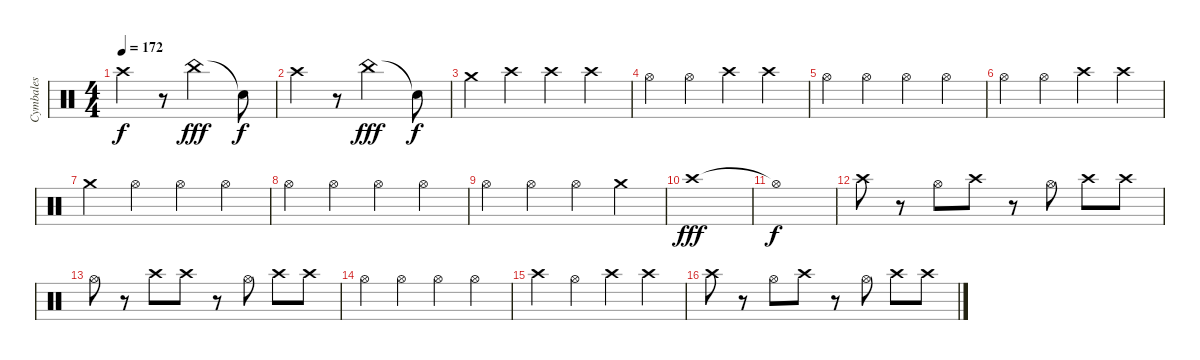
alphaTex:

\track ("Cymbales" "Cymbales") {instrument percussion}
\staff {score}
\articulation defaults
\ts (4 4)
\tempo 172
\clef neutral
\ks c "Crash high (hit)".4{dy f}
r.8 "China (hit)".2{dy fff} "Snare (hit)"{t}.8{dy f} |
"Crash high (hit)".4 r.8 "China (hit)".2{dy fff} "Snare (hit)"{t}.8{dy f} |
"Crash medium (hit)".4 "Crash high (hit)".4 "Crash high (hit)".4 "Crash high (hit)".4 |
"Hi-Hat (open)".4 "Hi-Hat (open)".4 "Crash high (hit)".4 "Crash high (hit)".4 |
"Hi-Hat (open)".4 "Hi-Hat (open)".4 "Hi-Hat (open)".4 "Hi-Hat (open)".4 |
"Hi-Hat (open)".4 "Hi-Hat (open)".4 "Crash high (hit)".4 "Crash high (hit)".4 |
"Crash medium (hit)".4 "Hi-Hat (open)".4 "Hi-Hat (open)".4 "Hi-Hat (open)".4 |
"Hi-Hat (open)".4 "Hi-Hat (open)".4 "Hi-Hat (open)".4 "Hi-Hat (open)".4 |
"Hi-Hat (open)".4 "Hi-Hat (open)".4 "Hi-Hat (open)".4 "Crash medium (hit)".4 |
"Crash high (hit)".1{dy fff} |
"Hi-Hat (open)"{t}.1{dy f} |
"Crash high (hit)".8 r.8 "Hi-Hat (open)".8 "Crash high (hit)".8 r.8 "Hi-Hat (open)".8 "Crash high (hit)".8 "Crash high (hit)".8 |
"Hi-Hat (open)".8 r.8 "Crash high (hit)".8 "Crash high (hit)".8 r.8 "Hi-Hat (open)".8 "Crash high (hit)".8 "Crash high (hit)".8 |
"Hi-Hat (open)".4 "Hi-Hat (open)".4 "Hi-Hat (open)".4 "Hi-Hat (open)".4 |
"Crash high (hit)".4 "Hi-Hat (open)".4 "Crash high (hit)".4 "Crash high (hit)".4 |
"Crash high (hit)".8 r.8 "Hi-Hat (open)".8 "Crash high (hit)".8 r.8 "Hi-Hat (open)".8 "Crash high (hit)".8 "Crash high (hit)".8
